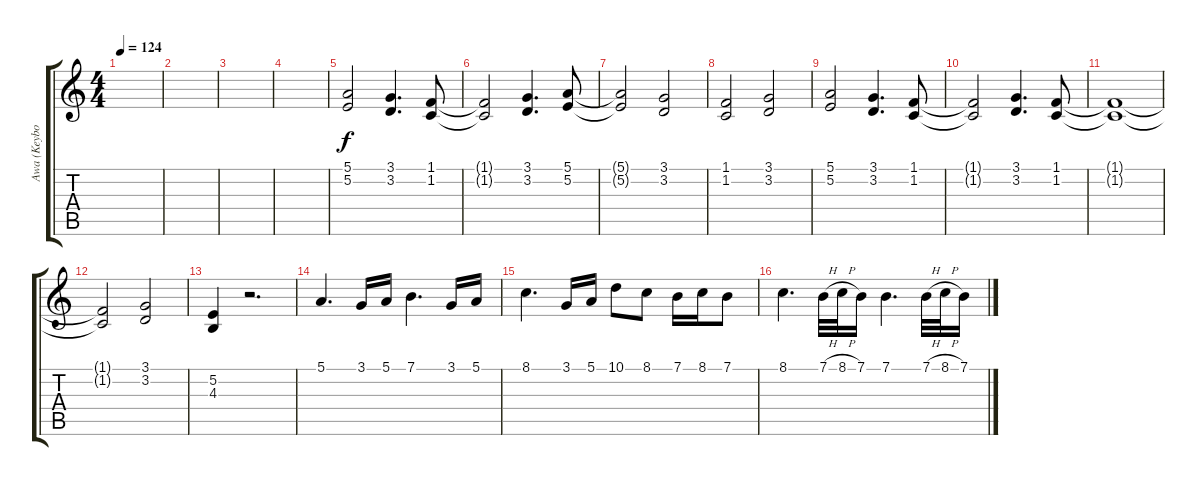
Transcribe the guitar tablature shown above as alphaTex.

\track ("Awa (Keyboards)" "Awa (Keybo") {instrument stringensemble1}
\staff {score tabs}
\tuning (E4 B3 G3 D3 A2 E2) {hide}
\ts (4 4)
\tempo 124
\clef g2
\ks c
|
|
|
|
(5.1 5.2).2{volume 8} (3.1 3.2).4{d} (1.1 1.2).8 |
(1.1{t} 1.2{t}).2 (3.1 3.2).4{d} (5.1 5.2).8 |
(5.1{t} 5.2{t}).2 (3.1 3.2).2 |
(1.1 1.2).2 (3.1 3.2).2 |
(5.1 5.2).2 (3.1 3.2).4{d} (1.1 1.2).8 |
(1.1{t} 1.2{t}).2 (3.1 3.2).4{d} (1.1 1.2).8 |
(1.1{t} 1.2{t}).1 |
(1.1{t} 1.2{t}).2 (3.1 3.2).2 |
(5.2 4.3).4 r.2{d} |
5.1.4{d volume 10} 3.1.16 5.1.16 7.1.4{d} 3.1.16 5.1.16 |
8.1.4{d} 3.1.16 5.1.16 10.1.8 8.1.8 7.1.16 8.1.16 7.1.8 |
8.1.4{d} 7.1{h}.32 8.1{h}.32 7.1.16 7.1.4{d} 7.1{h}.32 8.1{h}.32 7.1.16
